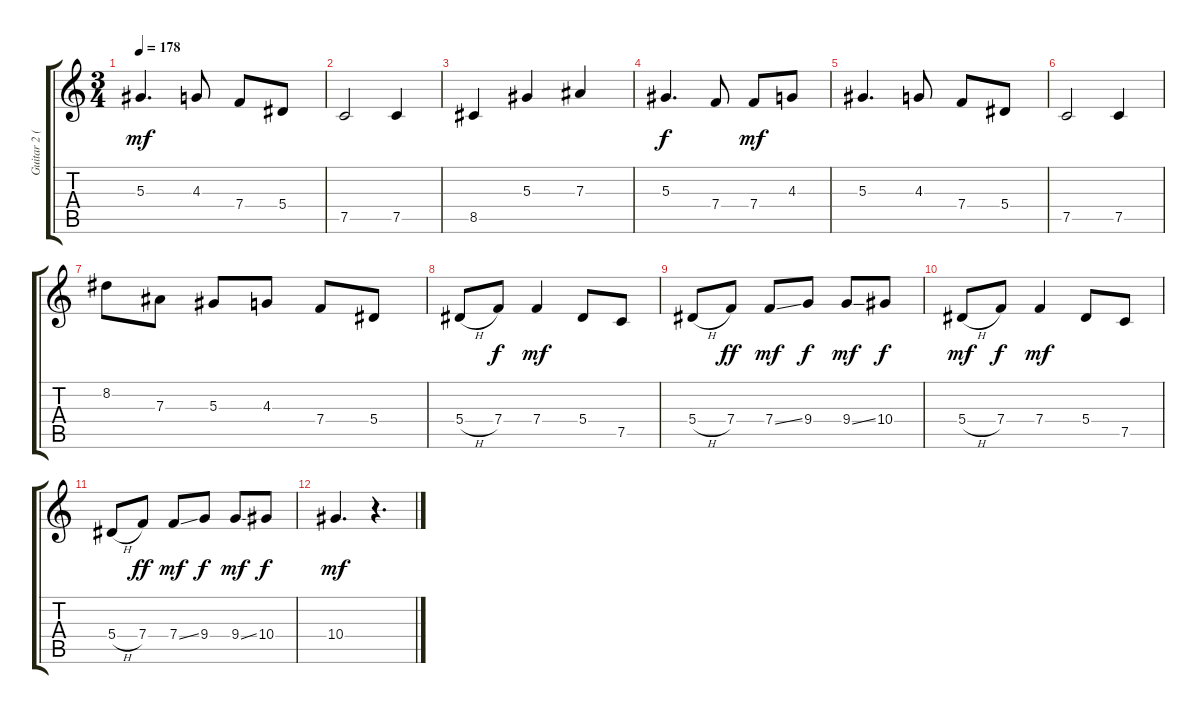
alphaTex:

\track ("Guitar 2 (Lead)" "Guitar 2 (") {instrument distortionguitar}
\staff {score tabs}
\tuning (C4 G3 Eb3 Bb2 F2 C2) {hide}
\ts (3 4)
\tempo 178
\clef g2
\ks c
5.3.4{d dy mf} 4.3.8 7.4.8 5.4.8 |
7.5.2 7.5.4 |
8.5.4 5.3.4 7.3.4 |
5.3.4{d dy f} 7.4.8 7.4.8{dy mf} 4.3.8 |
5.3.4{d} 4.3.8 7.4.8 5.4.8 |
7.5.2 7.5.4 |
8.2.8 7.3.8 5.3.8 4.3.8 7.4.8 5.4.8 |
5.4{h}.8 7.4.8{dy f} 7.4.4{dy mf} 5.4.8 7.5.8 |
5.4{h}.8 7.4.8{dy ff} 7.4{ss}.8{dy mf} 9.4.8{dy f} 9.4{ss}.8{dy mf} 10.4.8{dy f} |
5.4{h}.8{dy mf} 7.4.8{dy f} 7.4.4{dy mf} 5.4.8 7.5.8 |
5.4{h}.8 7.4.8{dy ff} 7.4{ss}.8{dy mf} 9.4.8{dy f} 9.4{ss}.8{dy mf} 10.4.8{dy f} |
10.4.4{d dy mf} r.4{d}
